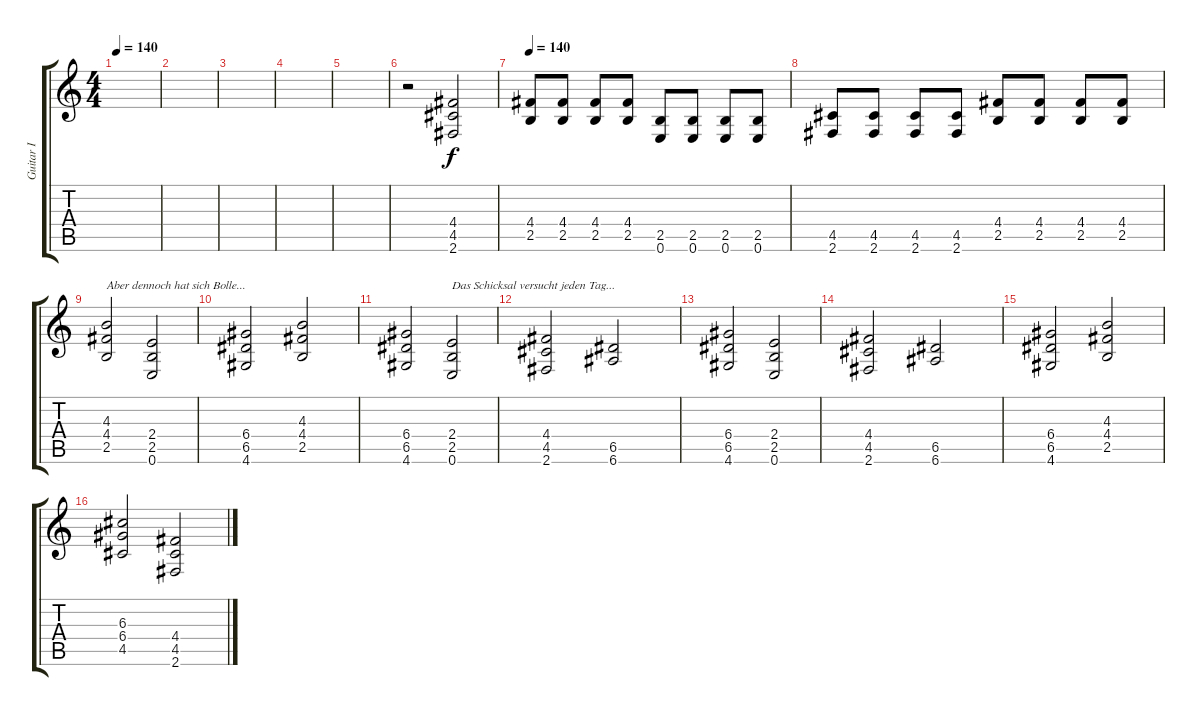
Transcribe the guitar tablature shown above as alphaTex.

\track ("Guitar I" "Guitar I") {instrument distortionguitar}
\staff {score tabs}
\tuning (E4 B3 G3 D3 A2 E2) {hide}
\ts (4 4)
\tempo 140
\clef g2
\ks c
|
|
|
|
|
r.2 (4.4 4.5 2.6).2 |
\tempo 140
(4.4 2.5).8 (4.4 2.5).8 (4.4 2.5).8 (4.4 2.5).8 (2.5 0.6).8 (2.5 0.6).8 (2.5 0.6).8 (2.5 0.6).8 |
(4.5 2.6).8 (4.5 2.6).8 (4.5 2.6).8 (4.5 2.6).8 (4.4 2.5).8 (4.4 2.5).8 (4.4 2.5).8 (4.4 2.5).8 |
(4.3 4.4 2.5).2{txt "Aber dennoch hat sich Bolle..."} (2.4 2.5 0.6).2 |
(6.4 6.5 4.6).2 (4.3 4.4 2.5).2 |
(6.4 6.5 4.6).2 (2.4 2.5 0.6).2{txt "Das Schicksal versucht jeden Tag..."} |
(4.4 4.5 2.6).2 (6.5 6.6).2 |
(6.4 6.5 4.6).2 (2.4 2.5 0.6).2 |
(4.4 4.5 2.6).2 (6.5 6.6).2 |
(6.4 6.5 4.6).2 (4.3 4.4 2.5).2 |
(6.3 6.4 4.5).2 (4.4 4.5 2.6).2
